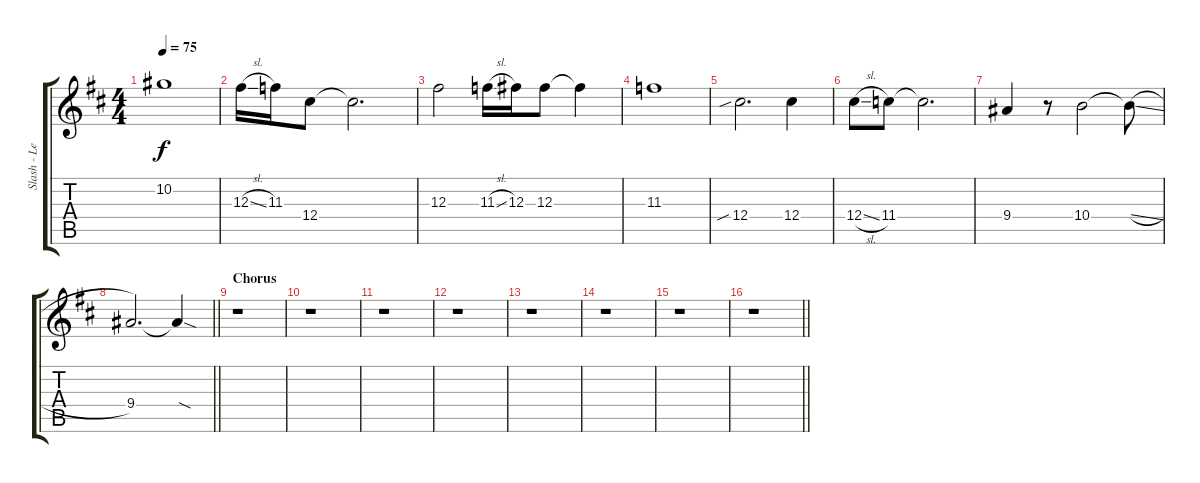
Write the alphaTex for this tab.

\track ("Slash - Lead Guitar" "Slash - Le") {instrument distortionguitar}
\staff {score tabs}
\tuning (Eb4 Bb3 Gb3 Db3 Ab2 Db2) {hide}
\ts (4 4)
\tempo 75
\clef g2
\ks d
10.2.1{dy f} |
12.3{sl}.16 11.3.16 12.4.8 12.4{t}.2{d} |
12.3.2 11.3{sl}.16 12.3.16 12.3.8 12.3{t}.4 |
11.3.1 |
12.4{sib}.2{d} 12.4.4 |
12.4{sl}.8 11.4.8 11.4{t}.2{d} |
9.4.4 r.8 10.4.2 10.4{sl t}.8 |
\barLineRight lightlight
9.4.2{d} 9.4{sod t}.4 |
\section ("" "Chorus")
r.1 |
r.1 |
r.1 |
r.1 |
r.1 |
r.1 |
r.1 |
\barLineRight lightlight
r.1
